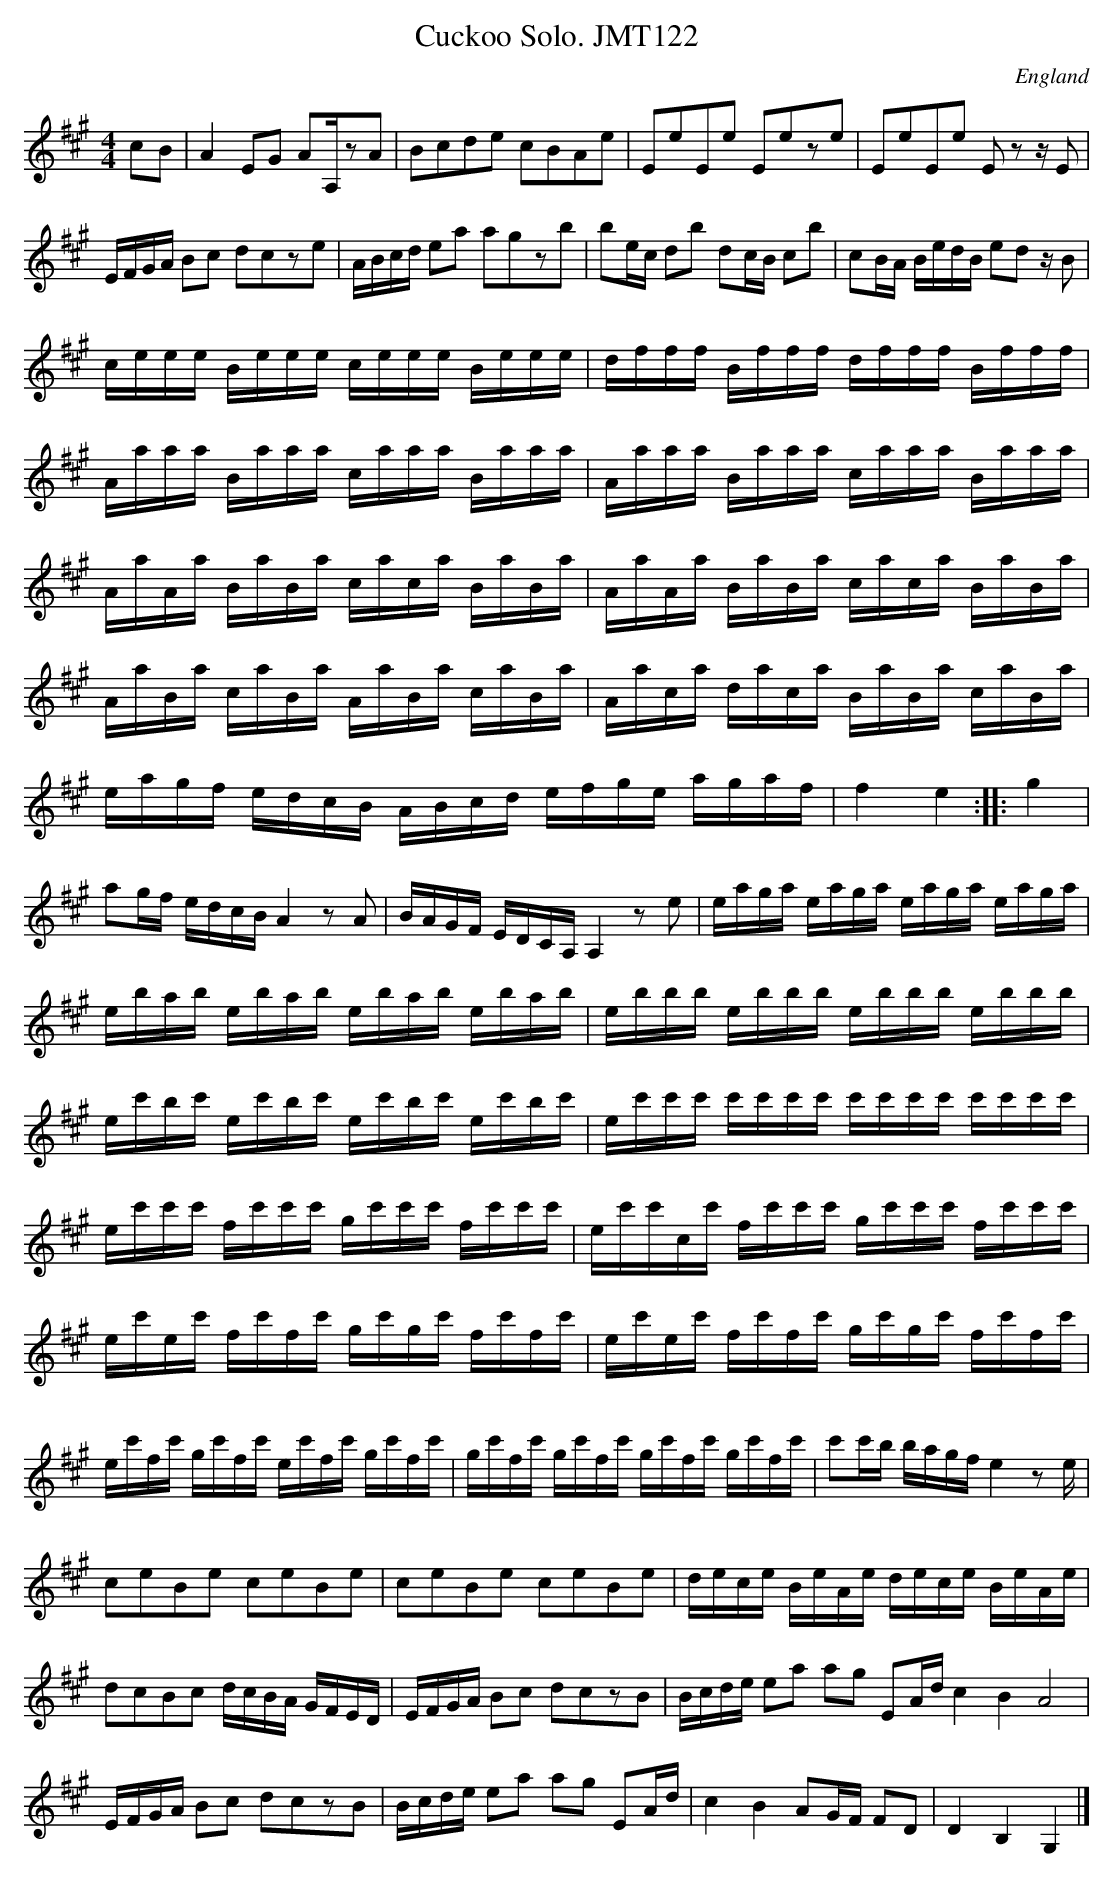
X:1
T:Cuckoo Solo. JMT122
M:4/4
L:1/16
O:England
K:A
c2-B2|A4E2G2 A2A,z2A2|B2c2d2e2 c2B2A2e2|E2e2E2e2 E2e2z2e2|E2e2E2e2 E2z2z
2E2|!
EFGA B2c2 d2c2z2e2|ABcd e2a2 a2g2z2b2|b2ec d2b2 d2cB c2b2|c2BA BedB e2d2
z
2B2|!
ceee Beee ceee Beee|dfff Bfff dfff Bfff|!
Aaaa Baaa caaa Baaa|Aaaa Baaa caaa Baaa|!
AaAa BaBa caca BaBa|AaAa BaBa caca BaBa|!
AaBa caBa AaBa caBa| Aaca daca BaBa caBa|!
eagf edcB ABcd efge agaf|f4e4:||:g4|!
a2gf edcBA4z2A2|BAGF EDCA,A,4z2e2|eaga eaga eaga eaga|!
ebab ebab ebab ebab|ebbb ebbb ebbb ebbb|!
ec'bc' ec'bc' ec'bc' ec'bc'|ec'c'c' c'c'c'c' c'c'c'c' c'c'c'c'|!
ec'c'c' fc'c'c' gc'c'c' fc'c'c'|ec'c'cc' fc'c'c' gc'c'c' fc'c'c'|!
ec'ec' fc'fc' gc'gc' fc'fc'|ec'ec' fc'fc' gc'gc' fc'fc'|!
ec'fc' gc'fc' ec'fc' gc'fc'|gc'fc' gc'fc' gc'fc' gc'fc'|c'2c'b bagfe4z2e
2|!
c2e2B2e2 c2e2B2e2| c2e2B2e2 c2e2B2e2 |dece BeAe dece BeAe |!
d2c2B2c2 dcBA GFED|EFGA B2c2 d2c2z2B2|Bcde e2a2 a2g2 E2Adc4B4A8|!
EFGA B2c2 d2c2z2B2|Bcde e2a2 a2g2 E2Ad|c4B4A2GF F2D2|D4B,4G,4|]
